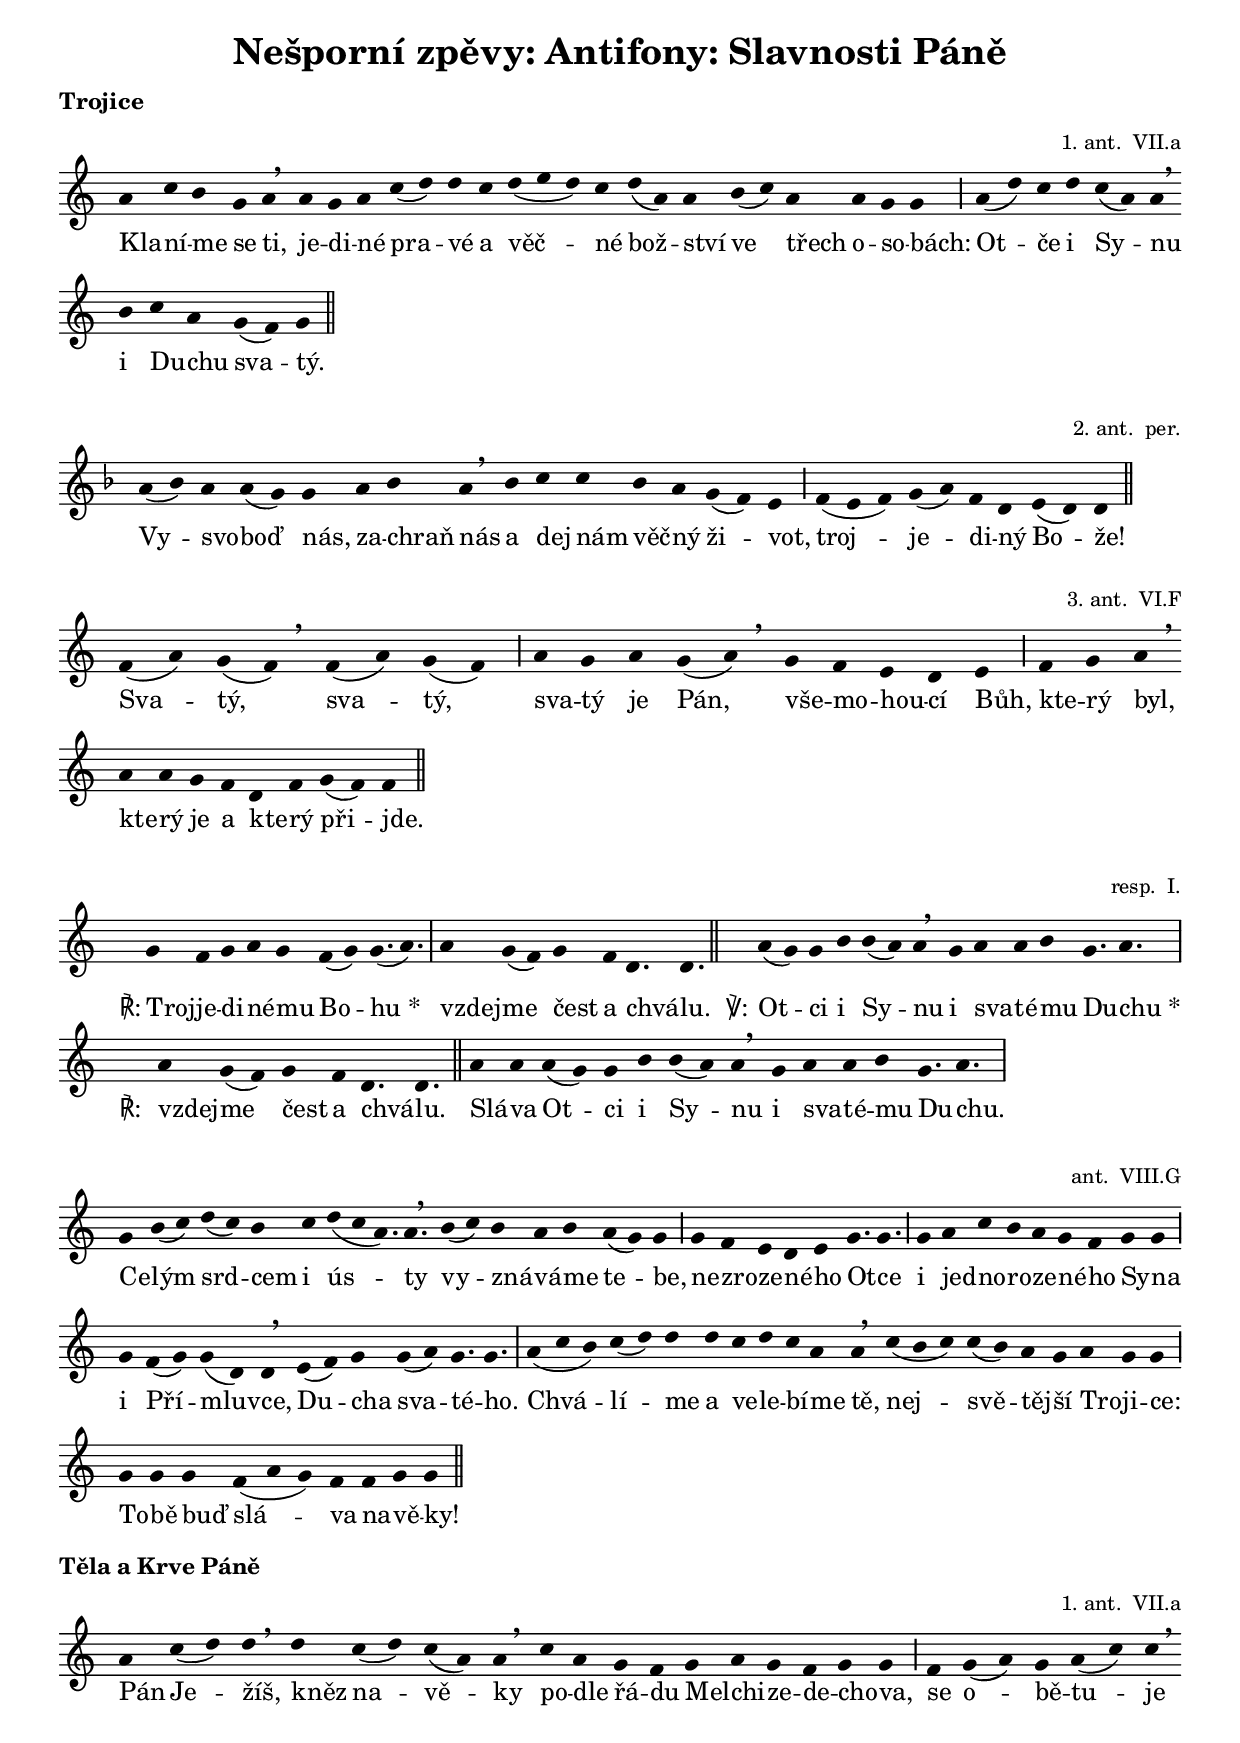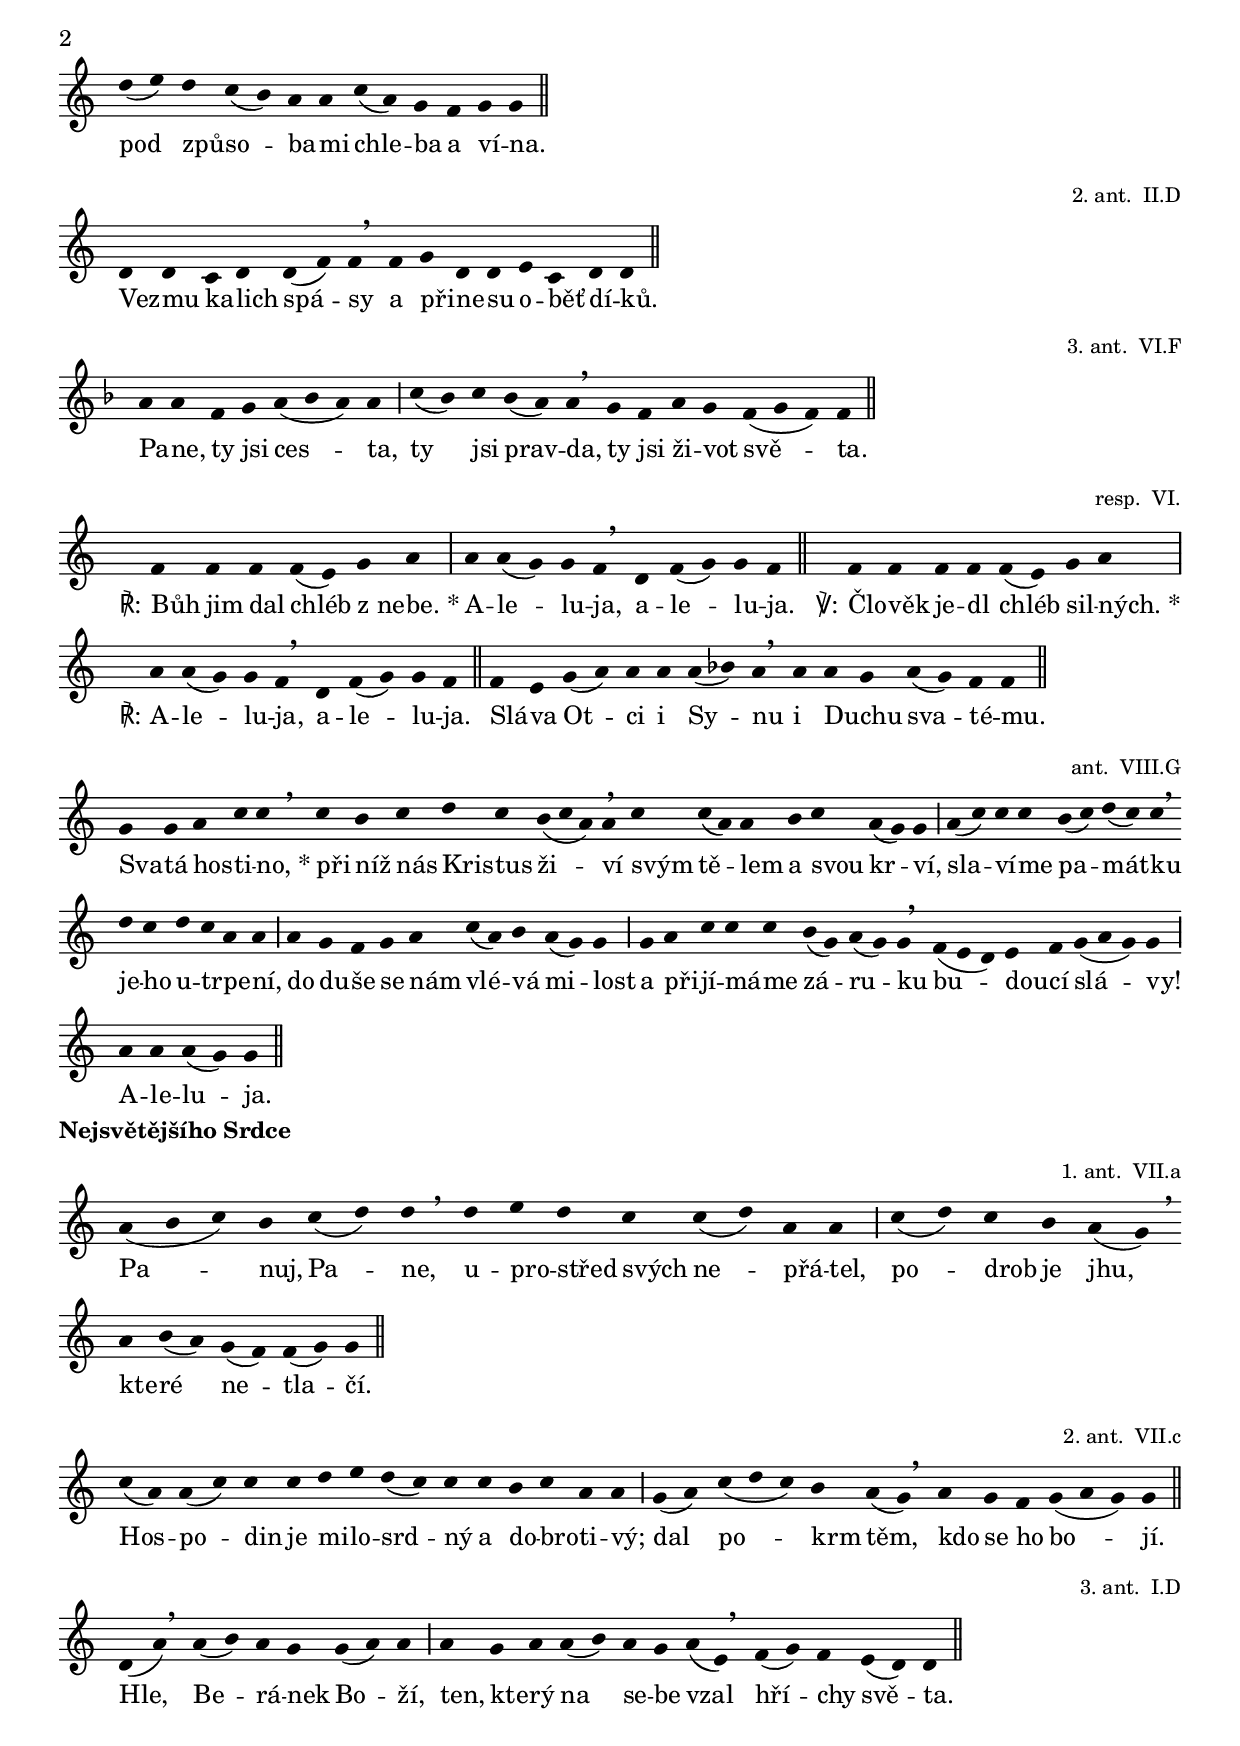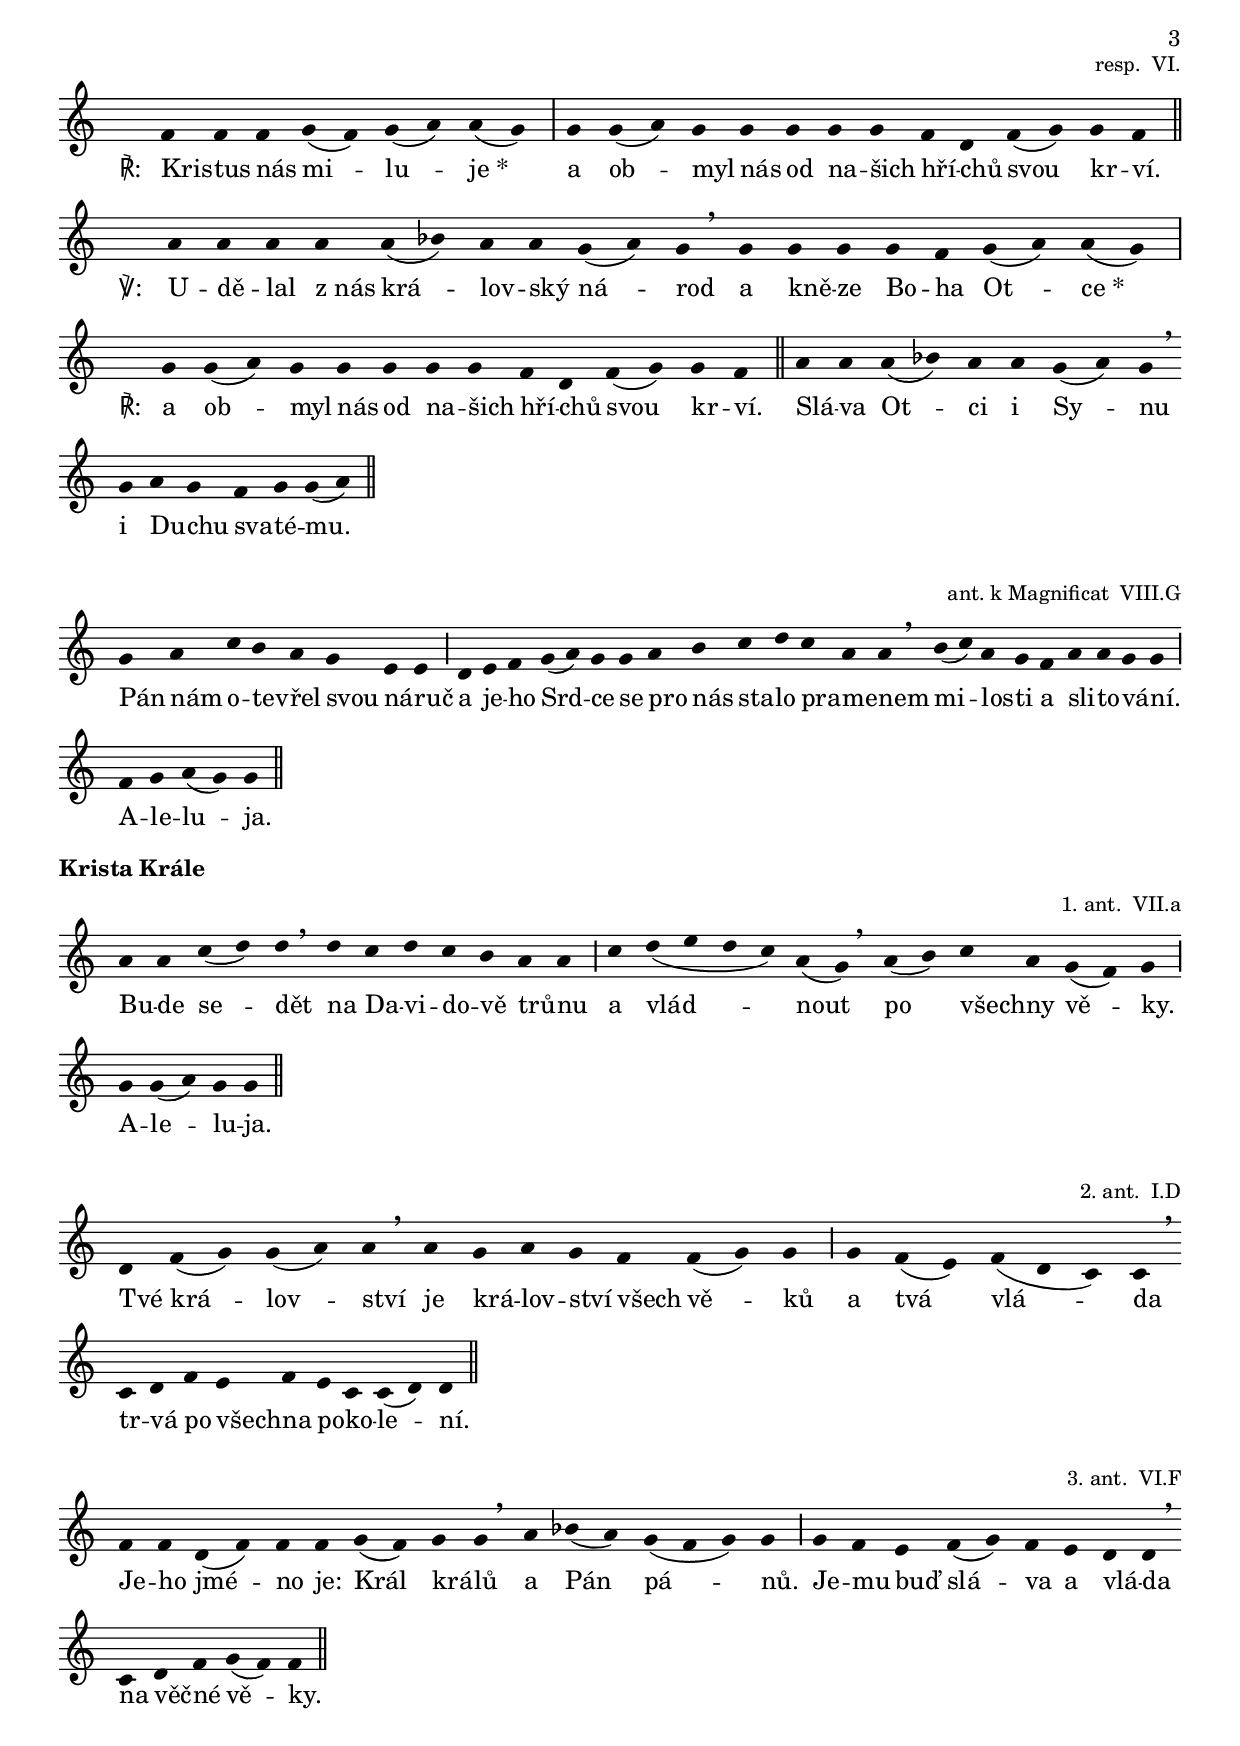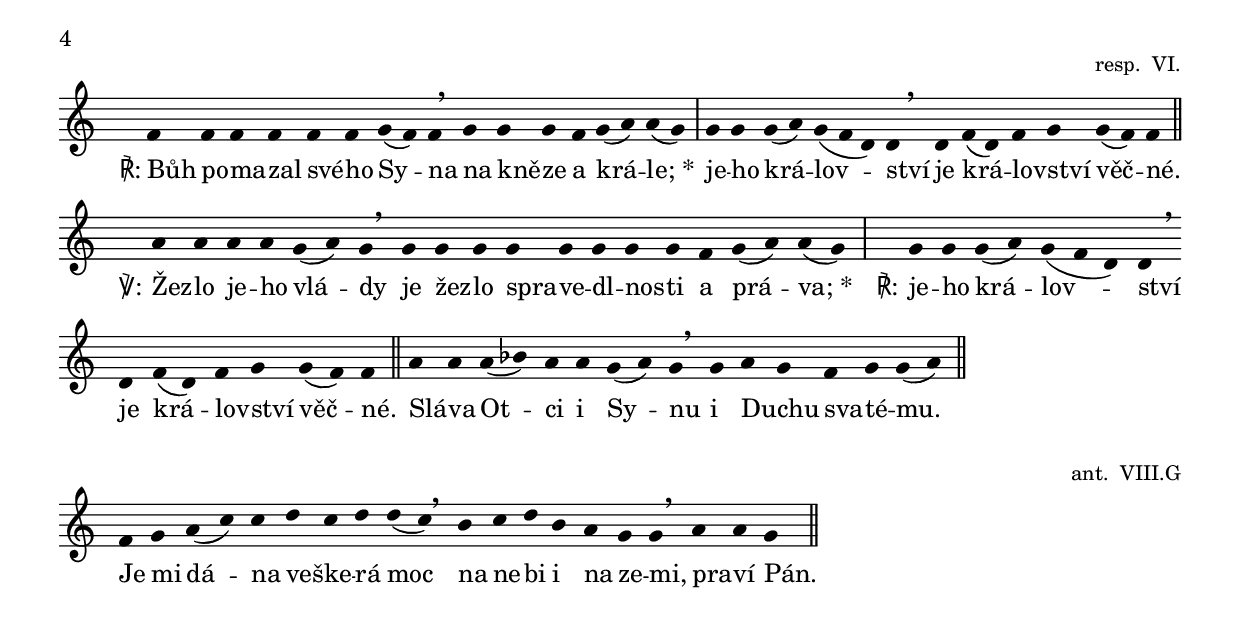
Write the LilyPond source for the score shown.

\version "2.15.37"

\header {
  title = "Nešporní zpěvy: Antifony: Slavnosti Páně"
}

\include "spolecne_nespory.ly"
\include "../../dilyresponsorii.ly"

\markup\bold{Trojice} %%%%%%%%%%%%%%%%%%%%%%%%

\score {
  \relative c'' {
    \choralniRezim
    a4 c b g a \barMin
    a g a c( d) d c d( e d) c d( a) a 
    b( c) a a g g \barMaior
    a( d) c d c( a) a \barMin b c a g( f) g \barFinalis
  }
  \addlyrics {
    Kla -- ní -- me se ti,
    je -- di -- né pra -- vé a věč -- né bož -- ství
    ve třech o -- so -- bách:
    Ot -- če i Sy -- nu i Du -- chu sva -- tý.
  }
  \header {
    quid = "1. ant."
    modus = "VII"
    differentia = "a" 
    psalmus = "Žalm 110"
    id = "trojice-ant1"
    piece = \markup {\sestavTitulek}
  }
}

\score {
  \relative c'' {
    \choralniRezim
    \key f \major
    a( bes) a a( g) g a bes a \barMin
    bes c c bes a g( f) e \barMaior
    f( e f) g( a) f d e( d) d \barFinalis
  }
  \addlyrics {
    Vy -- svo -- boď nás, za -- chraň nás
    a dej nám věč -- ný ži -- vot,
    troj -- je -- di -- ný Bo -- že!
  }
  \header {
    quid = "2. ant."
    modus = "per"
    differentia = "" 
    psalmus = "Žalm 114"
    id = "trojice-ant2"
    piece = \markup {\sestavTitulek}
  }
}

\score {
  \relative c' {
    \choralniRezim
    f( a) g( f) \barMin f( a) g( f) \barMaior
    a g a g( a) \barMin g f e d e \barMaior
    f g a \barMin a a g f d f g( f) f \barFinalis
  }
  \addlyrics {
    Sva -- tý, sva -- tý, 
    sva -- tý je Pán, vše -- mo -- hou -- cí Bůh,
    kte -- rý byl, kte -- rý je 
    a kte -- rý při -- jde.
  }
  \header {
    quid = "3. ant."
    modus = "VI"
    differentia = "F" 
    psalmus = "Zj 19"
    id = "trojice-ant3"
    piece = \markup {\sestavTitulek}
  }
}

% ZKOPIROVANE
\score {
  \relative c' {
    \choralniRezim
    
    % R
    \neviditelna f
    g f g a g f( g) g4.( a) \barMax
    a4 g( f) g f d4. d \barFinalis
    % V
    \neviditelna a
    a'4( g) g b b( a) a \barMin g a a b g4. a \barMax
    % R
    \neviditelna a
    a4 g( f) g f d4. d \barFinalis
    % Slava - melodie i text temer totozny s versem
    a'4 a a( g) g b b( a) a \barMin g a a b g4. a \barMax
  }
  \addlyrics {
    \Response Troj -- je -- di -- né -- mu Bo -- hu_*
    vzdej -- me čest a chvá -- lu.
    \Verse Ot -- ci i Sy -- nu i sva -- té -- mu Du -- chu_*
    \Response vzdej -- me čest a chvá -- lu.
    % Pozmeneny text doxologie
    Slá -- va Ot -- ci i Sy -- nu i sva -- té -- mu Du -- chu.
  }
  \header {
    quid = "resp."
    modus = "I"
    id = "trojice-resp"
    piece = \markup {\sestavTitulekResp}
  }
}

% ZKOPIROVANA
\score {
  \relative c'' {
    \choralniRezim
    g4 b( c) d( c) b c d( c a4.) a \barMin 
    b4( c) b a b a( g) g \barMaior
    g f e d e g4. g \barMaior 
    g4 a c b a g f g g \barMaior
    g f( g) g( d) d \barMin e( f) g g( a) g4. g \barMax
    
    a4( c b) c( d) d d c d c a a \barMin
    c( b c) c( b) a g a g g \barMaior
    g g g f( a g) f f g g \barFinalis
  }
  \addlyrics {
    Ce -- lým srd -- cem i ús -- ty
    vy -- zná -- vá -- me te -- be,
    ne -- zro -- ze -- né -- ho Ot -- ce
    i jed -- no -- ro -- ze -- né -- ho Sy -- na
    i Pří -- mluv -- ce, Du -- cha sva -- té -- ho.
    
    Chvá -- lí -- me a ve -- le -- bí -- me tě,
    nej -- svě -- těj -- ší Tro -- ji -- ce:
    To -- bě buď slá -- va na -- vě -- ky!
  }
  \header {
    quid = "ant."
    modus = "VIII"
    differentia = "G" 
    psalmus = ""
    id = "trojice-antmag"
    piece = \markup {\sestavTitulekBezZalmu}
  }
}

\markup\bold{Těla a Krve Páně}

\score {
  \relative c'' {
    \choralniRezim
    a c( d) d \barMin
    d c( d) c( a) a \barMin c a g f g a g f g g  \barMaior
    f g( a) g a( c) c \barMin
    d( e) d c( b) a a c( a) g f g g \barFinalis
  }
  \addlyrics {
    Pán Je -- žíš,
    kněz na -- vě -- ky po -- dle řá -- du Mel -- chi -- ze -- de -- cho -- va,
    se o -- bě -- tu -- je 
    pod způ -- so -- ba -- mi chle -- ba a ví -- na.
  }
  \header {
    quid = "1. ant."
    modus = "VII"
    differentia = "a" 
    psalmus = "Žalm 110"
    id = "tela-ant1"
    piece = \markup {\sestavTitulek}
  }
}

\score {
  \relative c' {
    \choralniRezim
    d d c d d( f) f \barMin
    f g d d e c d d \barFinalis
  }
  \addlyrics {
    Vez -- mu ka -- lich spá -- sy
    a při -- ne -- su o -- běť dí -- ků.
  }
  \header {
    quid = "2. ant."
    modus = "II"
    differentia = "D" 
    psalmus = "Žalm 116-II"
    id = "tela-ant2"
    piece = \markup {\sestavTitulek}
  }
}

% ZKOPIROVANA
\score {
  \relative c'' {
    \choralniRezim
    \key f \major
    a4 a f g a( bes a) a \barMaior
    c( bes) c bes( a) a \barMin g f a g f( g f) f \barFinalis
  }
  \addlyrics {
    Pa -- ne, ty jsi ces -- ta, 
    ty jsi prav -- da,
    ty jsi ži -- vot svě -- ta.
  }
  \header {
    quid = "3. ant."
    modus = "VI"
    differentia = "F" 
    psalmus = "Zj 19"
    id = "tela-ant3"
    piece = \markup {\sestavTitulek}
  }
}

% ZKOPIROVANE
\score {
  \relative c' {
    \choralniRezim
    
    % R
    \neviditelna f
    f4 f f f( e) g a \barMax
    \respVIalelujaResponsum \barFinalis
    % V
    \neviditelna f
    f4 f f f f( e) g a \barMax
    % R
    \neviditelna a
    \respVIalelujaResponsum \barFinalis
    % Slava
    \respVIalelujaDoxologie \barFinalis
  }
  \addlyrics {
    \Response Bůh jim dal chléb z_ne -- be._* 
    A -- le -- lu -- ja, a -- le -- lu -- ja.
    \Verse Člo -- věk je -- dl chléb sil -- ných._*
    \Response A -- le -- lu -- ja, a -- le -- lu -- ja.
    \textRespDoxologie
  }
  \header {
    quid = "resp."
    modus = "VI"
    id = "tela-resp"
    piece = \markup {\sestavTitulekResp}
  }
}

\score {
  \relative c'' {
    \choralniRezim
    g4 g a c c \barMin
    c b c d c b( c a) a \barMin c c( a) a b c a( g) g \barMaior
    a( c) c c b( c) d( c) c \barMin d c d c a a \barMaior
    a g f g a c( a) b a( g) g \barMaior
    g a c c c b( g) a( g) g \barMin f( e d) e f g( a g) g \barMaior
    a a a( g) g \barFinalis
  }
  \addlyrics {
    % Jedno dlouhe rozvite osloveni - bez jakehokoli nasledneho
    % sdeleni.
    Sva -- tá hos -- ti -- no,_*
    při níž nás Kris -- tus ži -- ví svým tě -- lem a svou kr -- ví,
    sla -- ví -- me pa -- mát -- ku je -- ho u -- tr -- pe -- ní,
    do du -- še se nám vlé -- vá mi -- lost
    a při -- jí -- má -- me zá -- ru -- ku bu -- dou -- cí slá -- vy!
    A -- le -- lu -- ja.
  }
  \header {
    quid = "ant."
    modus = "VIII"
    differentia = "G" 
    psalmus = ""
    id = "tela-antmag"
    piece = \markup {\sestavTitulekBezZalmu}
  }
}

\markup\bold{Nejsvětějšího Srdce}

% jen mirne upravena
\score {
  \relative c'' {
    \choralniRezim
    a4( b c) b c( d) d \barMin d e d c c( d) a a \barMaior
    c( d) c b a( g) \barMin a b( a) g( f) f( g) g \barFinalis
  }
  \addlyrics {
    Pa -- nuj, Pa -- ne, u -- pro -- střed svých ne -- přá -- tel,
    po -- drob je jhu, kte -- ré ne -- tla -- čí.
  }
  \header {
    quid = "1. ant."
    modus = "VII"
    differentia = "a" 
    psalmus = "Žalm 110"
    id = "srdce-ant1"
    piece = \markup {\sestavTitulek}
  }
}

\score {
  \relative c'' {
    \choralniRezim
    c4( a) a( c) c c d e d( c) c c b c a a \barMaior
    g( a) c( d c) b a( g) \barMin a g f g( a g) g \barFinalis
  }
  \addlyrics {
    Hos -- po -- din je mi -- lo -- srd -- ný a do -- bro -- ti -- vý;
    dal po -- krm těm, kdo se ho bo -- jí.
  }
  \header {
    quid = "2. ant."
    modus = "VII"
    differentia = "c" 
    psalmus = "Žalm 111"
    id = "srdce-ant2"
    fons = "Těla a Krve Páně, 1. nešp., 1. ant.: první třetina doslovně+třetí třetina upravená."
    piece = \markup {\sestavTitulek}
  }
}

% ZKOPIROVANA
\score {
  \relative c' {
    \choralniRezim
    d4( a') \barMin a( b) a g g( a) a \barMaior
    a g a a( b) a g a( e) \barMin f( g) f e( d) d \barFinalis
  }
  \addlyrics {
    Hle, Be -- rá -- nek Bo -- ží,
    ten, kte -- rý na se -- be vzal hří -- chy svě -- ta.
  }
  \header {
    quid = "3. ant."
    modus = "I"
    differentia = "D" 
    psalmus = "Flp 2"
    id = "srdce-ant3"
    piece = \markup {\sestavTitulek}
  }
}

% ZKOPIROVANE
\score {
  \relative c' {
    \choralniRezim
    
    % R
    \neviditelna f
    f4 f f g( f) g( a) a( g) \barMax
    g g( a) g g g g g f d f( g) g f \barFinalis
    % V
    \neviditelna a
    a a a a a( bes) a a g( a) g \barMin g g g g f g( a) a( g) \barMax
    % R
    \neviditelna g
    g g( a) g g g g g f d f( g) g f \barFinalis
    % Slava
    \respVIdoxologie \barFinalis
  }
  \addlyrics {
    \Response Kris -- tus nás mi -- lu -- je_* a ob -- myl nás od na -- šich hří -- chů svou kr -- ví.
    \Verse U -- dě -- lal z_nás krá -- lov -- ský ná -- rod a kně -- ze Bo -- ha Ot -- ce_*
    \Response a ob -- myl nás od na -- šich hří -- chů svou kr -- ví.
    \textRespDoxologie
  }
  \header {
    quid = "resp."
    modus = "VI"
    fons = "responsoria ze žaltáře, pátek 1. týdne, nešp."
    id = "srdce-resp"
    piece = \markup\sestavTitulekResp
  }
}

\score {
  \relative c'' {
    \choralniRezim
    g a c b a g e e \barMaior
    d e f g( a) g g a b c d c a a \barMin
    b( c) a g f a a g g \barMaior
    f g a( g) g \barFinalis
  }
  \addlyrics {
    Pán nám o -- tev -- řel svou ná -- ruč
    a je -- ho Srd -- ce se pro nás sta -- lo pra -- me -- nem 
    mi -- los -- ti a sli -- to -- vá -- ní.
    A -- le -- lu -- ja.
  }
  \header {
    quid = "ant. k Magnificat"
    modus = "VIII"
    differentia = "G" 
    psalmus = ""
    id = "srdce-antmag"
    piece = \markup {\sestavTitulekBezZalmu}
  }
}

\markup\bold{Krista Krále}

% mirne upravena
\score {
  \relative c'' {
    \choralniRezim
    a4 a c( d) d \barMin d c d c b a a \barMaior
    c d( e d c) a( g) \barMin a( b) c a g( f) g \barMaior
    g g( a) g g \barFinalis
  }
  \addlyrics {
    Bu -- de se -- dět na Da -- vi -- do -- vě trů -- nu
    a vlád -- nout po všech -- ny vě -- ky.
    A -- le -- lu -- ja.
  }
  \header {
    quid = "1. ant."
    modus = "VII"
    differentia = "a" 
    psalmus = "Žalm 110"
    id = "krale-ant1"
    piece = \markup {\sestavTitulek}
  }
}

\score {
  \relative c' {
    \choralniRezim
    d4 f( g) g( a) a \barMin a g a g f f( g) g \barMaior
    g f( e) f( d c) c \barMin c d f e f e c c( d) d \barFinalis
  }
  \addlyrics {
    Tvé krá -- lov -- ství je krá -- lov -- ství všech vě -- ků
    a tvá vlá -- da tr -- vá po všech -- na po -- ko -- le -- ní.
  }
  \header {
    quid = "2. ant."
    modus = "I"
    differentia = "D" 
    psalmus = "Žalm 145-I"
    id = "krale-ant2"
    piece = \markup {\sestavTitulek}
  }
}

\score {
  \relative c' {
    \choralniRezim
    f4 f d( f) f f g( f) g g \barMin
    a bes( a) g( f g) g \barMaior
    g f e f( g) f e d d \barMin 
    c d f g( f) f \barFinalis
  }
  \addlyrics {
    Je -- ho jmé -- no je: Král krá -- lů 
    a Pán pá -- nů.
    Je -- mu buď slá -- va a vlá -- da
    na věč -- né vě -- ky.
  }
  \header {
    quid = "3. ant."
    modus = "VI"
    differentia = "F" 
    psalmus = "Zj 19"
    id = "krale-ant3"
    piece = \markup {\sestavTitulek}
  }
}

\score {
  \relative c' {
    \choralniRezim
    
    % R
    \neviditelna d
    f4 f f f f f g( f) f \barMin g g g f g( a) a( g) \barMax
    g g g( a) g( f d) d \barMin d f( d) f g g( f) f \barFinalis
    % V
    \neviditelna a
    a4 a a a g( a) g \barMin g g g g g g g g f g( a) a( g) \barMax
    % R
    \neviditelna a
    g g g( a) g( f d) d \barMin d f( d) f g g( f) f \barFinalis
    % Slava
    \respVIdoxologie \barFinalis
  }
  \addlyrics {
    \Response Bůh po -- ma -- zal své -- ho Sy -- na 
    na kně -- ze a krá -- le;_*
    je -- ho krá -- lov -- ství je krá -- lov -- ství věč -- né.
    \Verse Žez -- lo je -- ho vlá -- dy
    je žez -- lo spra -- ve -- dl -- nos -- ti a prá -- va;_*
    \Response je -- ho krá -- lov -- ství je krá -- lov -- ství věč -- né.
    \textRespDoxologie
  }
  \header {
    quid = "resp."
    modus = "VI"
    id = "krale-resp"
    piece = \markup {\sestavTitulekResp}
  }
}

\score {
  \relative c' {
    \choralniRezim
    f4 g a( c) c d c d d( c) \barMin
    b c d b a g g \barMin
    a a g \barFinalis
  }
  \addlyrics {
    Je mi dá -- na veš -- ke -- rá moc
    na ne -- bi i na ze -- mi,
    pra -- ví Pán.
  }
  \header {
    quid = "ant."
    modus = "VIII"
    differentia = "G" 
    psalmus = "Magnificat"
    id = "krale-antmag"
    piece = \markup {\sestavTitulekBezZalmu}
  }
}

